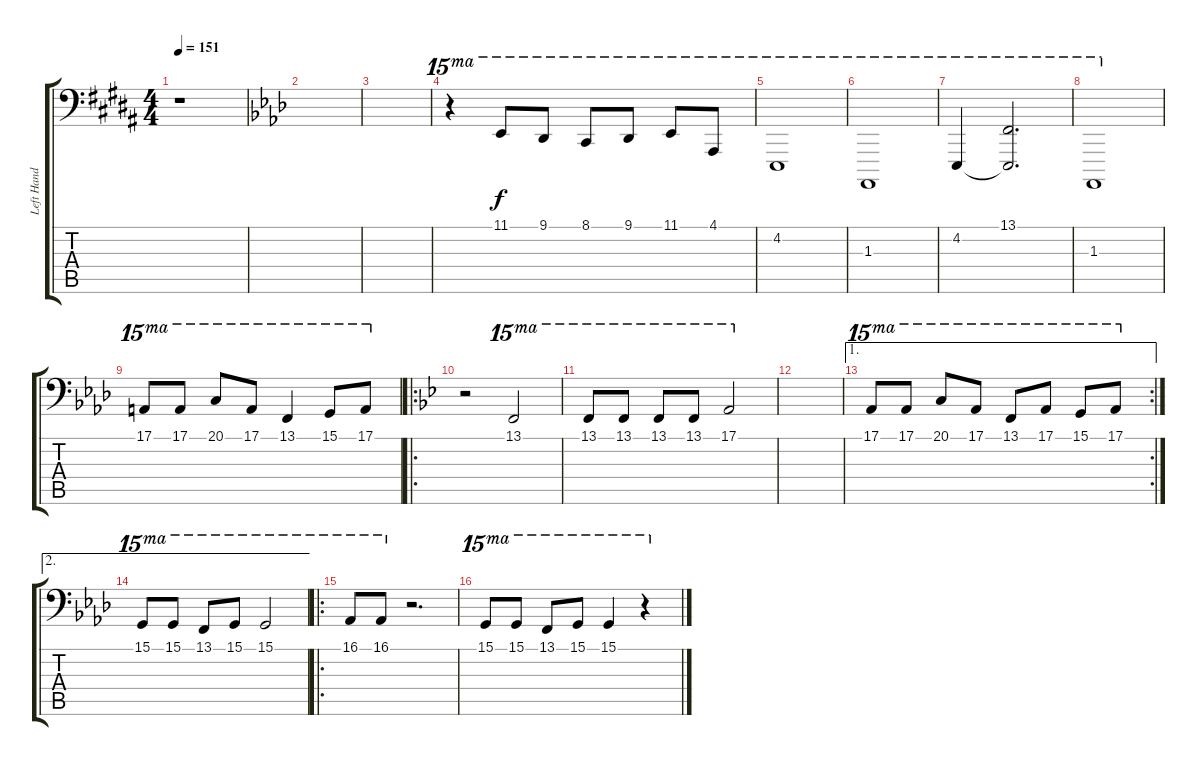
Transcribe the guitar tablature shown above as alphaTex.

\track ("Left Hand" "Left Hand") {instrument brightacousticpiano}
\staff {score tabs}
\tuning (E3 B2 G2 D2 A1 E1) {hide}
\ts (4 4)
\tempo 151
\clef f4
\ks g#minor
r.1{dy f} |
\ks ab
|
|
r.4{ot 15ma} 11.1.8{ot 15ma} 9.1.8{ot 15ma} 8.1.8{ot 15ma} 9.1.8{ot 15ma} 11.1.8{ot 15ma} 4.1.8{ot 15ma} |
4.2.1{ot 15ma} |
1.3.1{ot 15ma} |
4.2.4{ot 15ma} (13.1 4.2{t}).2{d ot 15ma} |
1.3.1{ot 15ma} |
17.1.8{ot 15ma} 17.1.8{ot 15ma} 20.1.8{ot 15ma} 17.1.8{ot 15ma} 13.1.4{ot 15ma} 15.1.8{ot 15ma} 17.1.8{ot 15ma} |
\ro
\ks bb
r.2 13.1.2{ot 15ma} |
13.1.8{ot 15ma} 13.1.8{ot 15ma} 13.1.8{ot 15ma} 13.1.8{ot 15ma} 17.1.2{ot 15ma} |
|
\ae 1
\rc 2
17.1.8{ot 15ma} 17.1.8{ot 15ma} 20.1.8{ot 15ma} 17.1.8{ot 15ma} 13.1.8{ot 15ma} 17.1.8{ot 15ma} 15.1.8{ot 15ma} 17.1.8{ot 15ma} |
\ae 2
\ks ab
15.1.8{ot 15ma} 15.1.8{ot 15ma} 13.1.8{ot 15ma} 15.1.8{ot 15ma} 15.1.2{ot 15ma} |
\ro
16.1.8{ot 15ma} 16.1.8{ot 15ma} r.2{d} |
15.1.8{ot 15ma} 15.1.8{ot 15ma} 13.1.8{ot 15ma} 15.1.8{ot 15ma} 15.1.4{ot 15ma} r.4{ot 15ma}
